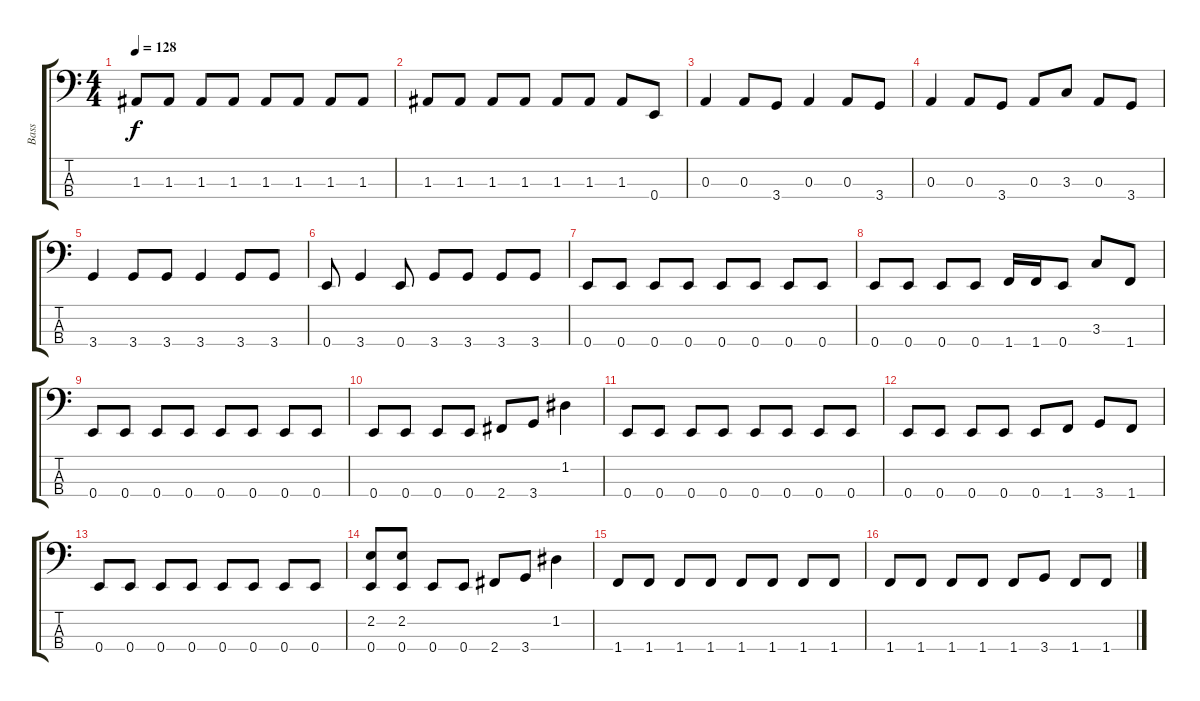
\track ("Bass" "Bass") {instrument electricbasspick}
\staff {score tabs}
\tuning (G2 D2 A1 E1) {hide}
\ts (4 4)
\tempo 128
\clef f4
\ks c
1.3.8{dy f} 1.3.8 1.3.8 1.3.8 1.3.8 1.3.8 1.3.8 1.3.8 |
1.3.8 1.3.8 1.3.8 1.3.8 1.3.8 1.3.8 1.3.8 0.4.8 |
0.3.4 0.3.8 3.4.8 0.3.4 0.3.8 3.4.8 |
0.3.4 0.3.8 3.4.8 0.3.8 3.3.8 0.3.8 3.4.8 |
3.4.4 3.4.8 3.4.8 3.4.4 3.4.8 3.4.8 |
0.4.8 3.4.4 0.4.8 3.4.8 3.4.8 3.4.8 3.4.8 |
0.4.8 0.4.8 0.4.8 0.4.8 0.4.8 0.4.8 0.4.8 0.4.8 |
0.4.8 0.4.8 0.4.8 0.4.8 1.4.16 1.4.16 0.4.8 3.3.8 1.4.8 |
0.4.8 0.4.8 0.4.8 0.4.8 0.4.8 0.4.8 0.4.8 0.4.8 |
0.4.8 0.4.8 0.4.8 0.4.8 2.4.8 3.4.8 1.2.4 |
0.4.8 0.4.8 0.4.8 0.4.8 0.4.8 0.4.8 0.4.8 0.4.8 |
0.4.8 0.4.8 0.4.8 0.4.8 0.4.8 1.4.8 3.4.8 1.4.8 |
0.4.8 0.4.8 0.4.8 0.4.8 0.4.8 0.4.8 0.4.8 0.4.8 |
(2.2 0.4).8 (2.2 0.4).8 0.4.8 0.4.8 2.4.8 3.4.8 1.2.4 |
1.4.8 1.4.8 1.4.8 1.4.8 1.4.8 1.4.8 1.4.8 1.4.8 |
1.4.8 1.4.8 1.4.8 1.4.8 1.4.8 3.4.8 1.4.8 1.4.8
